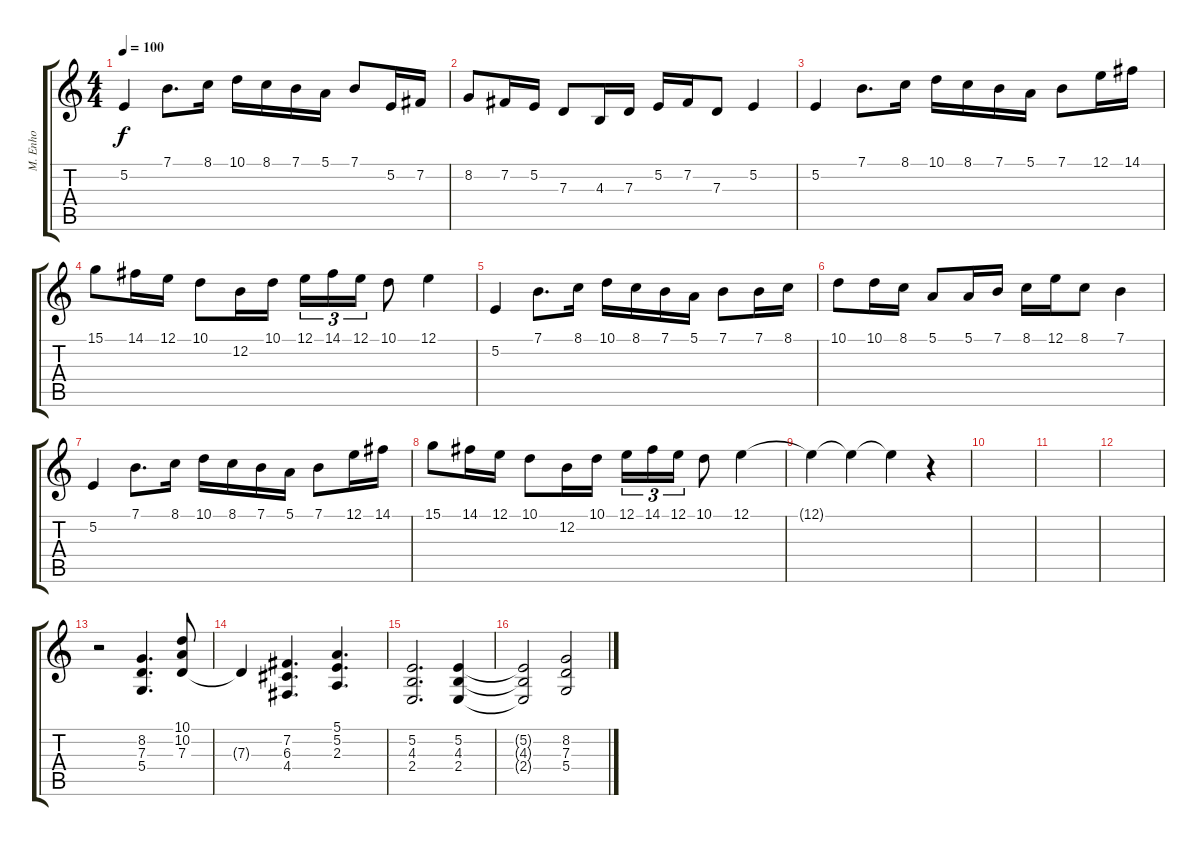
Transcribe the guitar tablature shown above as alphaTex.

\track ("M. Enho" "M. Enho") {instrument brasssection}
\staff {score tabs}
\tuning (E4 B3 G3 D3 A2 E2) {hide}
\ts (4 4)
\tempo 100
\clef g2
\ks c
5.2.4{dy f volume 13 instrument brasssection} 7.1.8{d} 8.1.16 10.1.16 8.1.16 7.1.16 5.1.16 7.1.8 5.2.16 7.2.16 |
8.2.8 7.2.16 5.2.16 7.3.8 4.3.16 7.3.16 5.2.16 7.2.16 7.3.8 5.2.4 |
5.2.4 7.1.8{d} 8.1.16 10.1.16 8.1.16 7.1.16 5.1.16 7.1.8 12.1.16 14.1.16 |
15.1.8 14.1.16 12.1.16 10.1.8 12.2.16 10.1.16 12.1.16{tu (3 2)} 14.1.16{tu (3 2)} 12.1.16{tu (3 2)} 10.1.8 12.1.4 |
5.2.4 7.1.8{d} 8.1.16 10.1.16 8.1.16 7.1.16 5.1.16 7.1.8 7.1.16 8.1.16 |
10.1.8 10.1.16 8.1.16 5.1.8 5.1.16 7.1.16 8.1.16 12.1.16 8.1.8 7.1.4 |
5.2.4 7.1.8{d} 8.1.16 10.1.16 8.1.16 7.1.16 5.1.16 7.1.8 12.1.16 14.1.16 |
15.1.8 14.1.16 12.1.16 10.1.8 12.2.16 10.1.16 12.1.16{tu (3 2)} 14.1.16{tu (3 2)} 12.1.16{tu (3 2)} 10.1.8 12.1.4 |
12.1{t}.4{volume 10} 12.1{t}.4{volume 7} 12.1{t}.4{volume 4} r.4 |
|
|
|
r.2{volume 12 instrument stringensemble1} (8.2 7.3 5.4).4{d} (10.1 10.2 7.3).8 |
7.3{t}.4 (7.2 6.3 4.4).4{d} (5.1 5.2 2.3).4{d} |
(5.2 4.3 2.4).2{d} (5.2 4.3 2.4).4 |
(5.2{t} 4.3{t} 2.4{t}).2 (8.2 7.3 5.4).2
